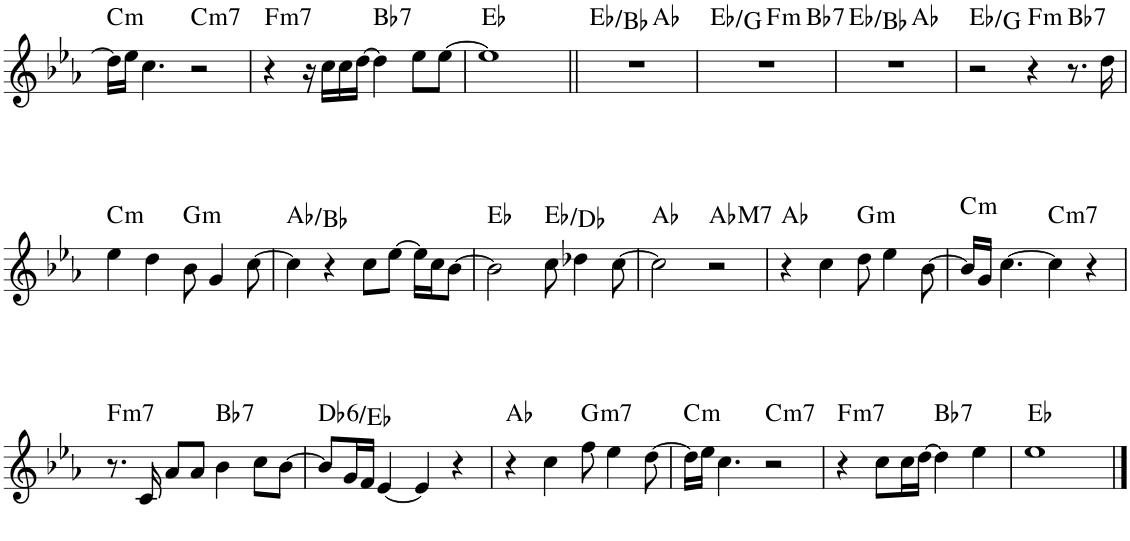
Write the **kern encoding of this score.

**kern	**harte
*part1	*part1
*staff1	*
*I"Piano	*
*I'Pno.	*
!!LO:PB:g=z
*clefG2	*
*k[b-e-a-]	*
*M4/4	*
=39	=39
!	!LO:H:kt=m
16dd\LL]	C:min
16ee-\JJ	.
4.cc\	.
!	!LO:H:kt=m7
2r	C:min7
=40	=40
!	!LO:H:kt=m7
4r	F:min7
16r	.
16cc\LL	.
16cc\	.
[16dd\JJ	.
!	!LO:H:kt=7
4dd\]	Bb:7
8ee-\L	.
[8ee-\J	.
=41	=41
1ee-]	Eb:maj
=42||	=42||
*^	*
1r	2ryy	Eb:maj/5
.	2ryy	Ab:maj
=43	=43	=43
*	*^	*
1r	2ryy	2.ryy	Eb:maj/3
!	!	!	!LO:H:kt=m
.	2ryy	.	F:min
!	!	!	!LO:H:kt=7
.	.	4ryy	Bb:7
*	*v	*v	*
=44	=44	=44
1r	2ryy	Eb:maj/5
.	2ryy	Ab:maj
*v	*v	*
=45	=45
2r	Eb:maj/3
!	!LO:H:kt=m
4r	F:min
!	!LO:H:kt=7
8.r	Bb:7
16dd\	.
!!LO:LB:g=z
=46	=46
!	!LO:H:kt=m
4ee-\	C:min
4dd\	.
!	!LO:H:kt=m
8b-\	G:min
4g/	.
[8cc\	.
=47	=47
4cc\]	Ab:maj/2
4r	.
8cc\L	.
[8ee-\J	.
16ee-\LL]	.
16cc\J	.
[8b-\J	.
=48	=48
2b-\]	Eb:maj
8cc\	Eb:maj/b7
4dd-X\	.
[8cc\	.
=49	=49
2cc\]	Ab:maj
!	!LO:H:kt=M7
2r	Ab:maj7
=50	=50
4r	Ab:maj
4cc\	.
!	!LO:H:kt=m
8dd\	G:min
4ee-\	.
[8b-\	.
=51	=51
!	!LO:H:kt=m
16b-/LL]	C:min
16g/JJ	.
[4.cc\	.
!	!LO:H:kt=m7
4cc\]	C:min7
4r	.
!!LO:LB:g=z
=52	=52
!	!LO:H:kt=m7
8.r	F:min7
16c/	.
8a-/L	.
8a-/J	.
!	!LO:H:kt=7
4b-\	Bb:7
8cc\L	.
[8b-\J	.
=53	=53
!	!LO:H:kt=6
8b-/L]	Db:maj6/2
16g/L	.
16f/JJ	.
[4e-/	.
4e-/]	.
4r	.
=54	=54
4r	Ab:maj
4cc\	.
!	!LO:H:kt=m7
8ff\	G:min7
4ee-\	.
[8dd\	.
=55	=55
!	!LO:H:kt=m
16dd\LL]	C:min
16ee-\JJ	.
4.cc\	.
!	!LO:H:kt=m7
2r	C:min7
=56	=56
!	!LO:H:kt=m7
4r	F:min7
8cc\L	.
16cc\L	.
[16dd\JJ	.
!	!LO:H:kt=7
4dd\]	Bb:7
4ee-\	.
=57	=57
1ee-	Eb:maj
==	==
*-	*-
